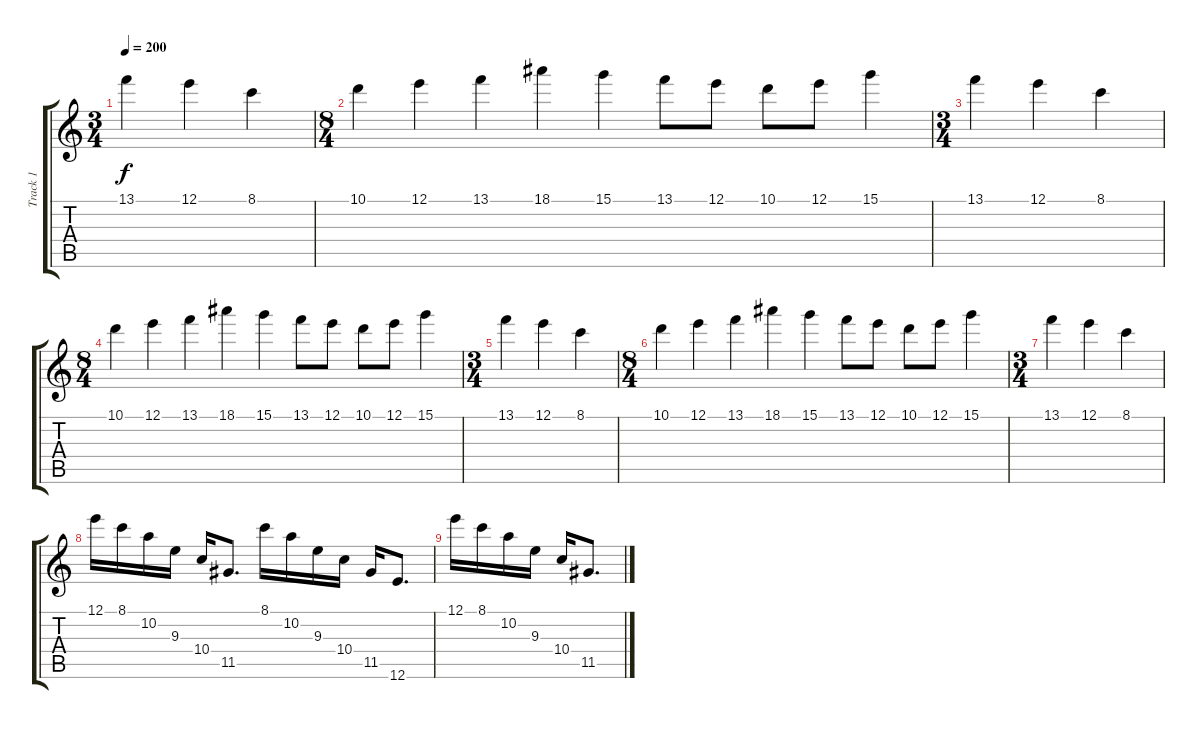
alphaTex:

\track ("Track 1" "Track 1") {instrument distortionguitar}
\staff {score tabs}
\tuning (E4 B3 G3 D3 A2 E2) {hide}
\ts (3 4)
\tempo 200
\clef g2
\ks c
13.1.4{dy f} 12.1.4 8.1.4 |
\ts (8 4)
10.1.4 12.1.4 13.1.4 18.1.4 15.1.4 13.1.8 12.1.8 10.1.8 12.1.8 15.1.4 |
\ts (3 4)
13.1.4 12.1.4 8.1.4 |
\ts (8 4)
10.1.4 12.1.4 13.1.4 18.1.4 15.1.4 13.1.8 12.1.8 10.1.8 12.1.8 15.1.4 |
\ts (3 4)
13.1.4 12.1.4 8.1.4 |
\ts (8 4)
10.1.4 12.1.4 13.1.4 18.1.4 15.1.4 13.1.8 12.1.8 10.1.8 12.1.8 15.1.4 |
\ts (3 4)
13.1.4 12.1.4 8.1.4 |
12.1.16 8.1.16 10.2.16 9.3.16 10.4.16 11.5.8{d} 8.1.16 10.2.16 9.3.16 10.4.16 11.5.16 12.6.8{d} |
12.1.16 8.1.16 10.2.16 9.3.16 10.4.16 11.5.8{d}
